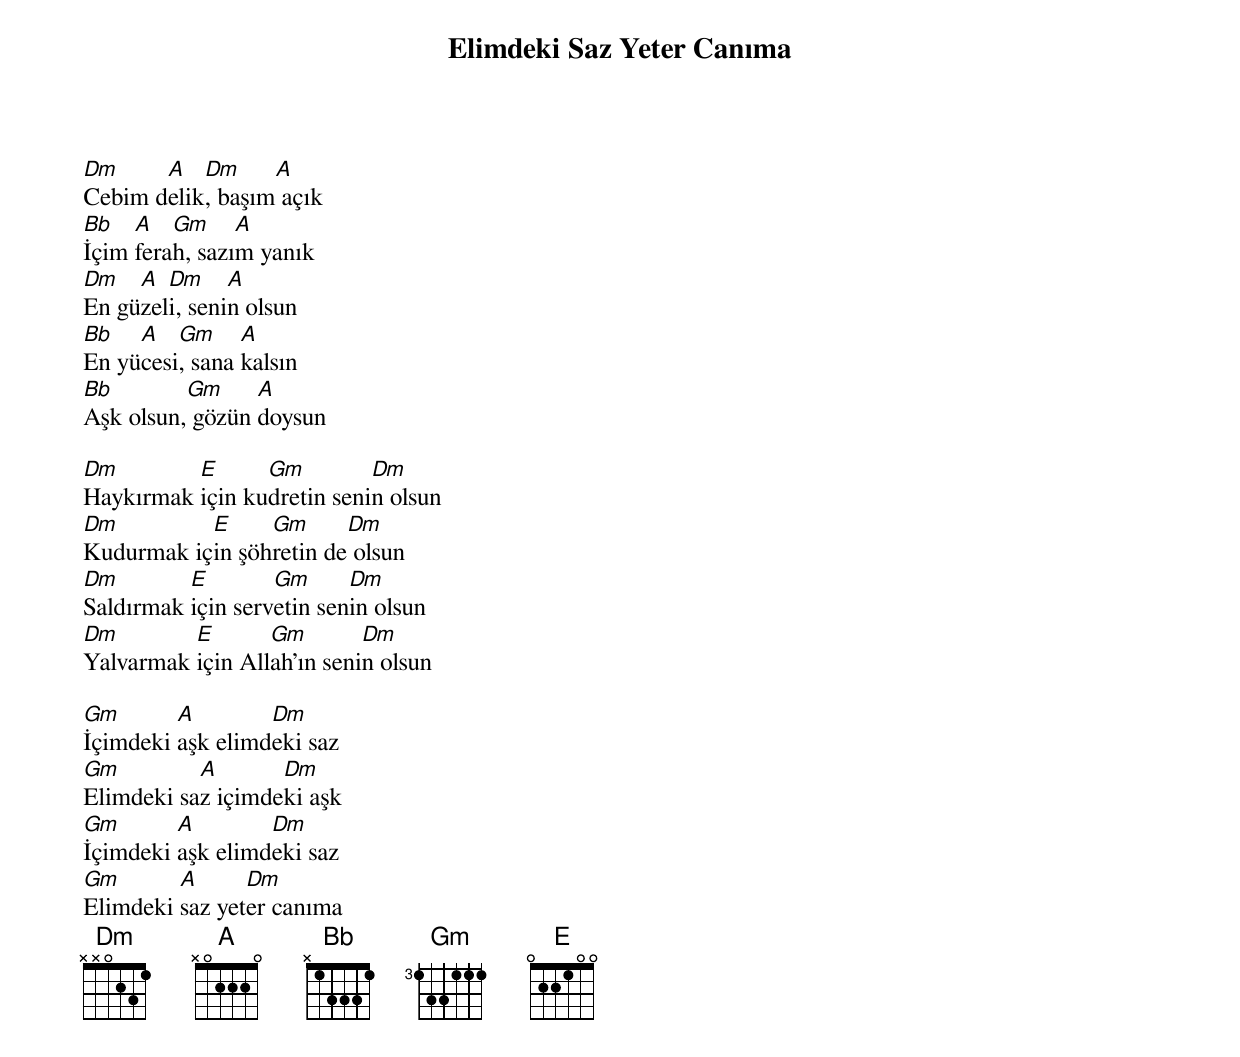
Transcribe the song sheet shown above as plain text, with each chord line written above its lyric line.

{title: Elimdeki Saz Yeter Canıma}
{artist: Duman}

Dm     A   Dm     A
Cebim delik, başım açık
Bb   A   Gm     A
İçim ferah, sazım yanık
Dm   A  Dm     A
En güzeli, senin olsun
Bb   A   Gm     A
En yücesi, sana kalsın
Bb        Gm     A
Aşk olsun, gözün doysun

Dm        E      Gm         Dm
Haykırmak için kudretin senin olsun
Dm         E     Gm      Dm
Kudurmak için şöhretin de olsun
Dm        E        Gm      Dm
Saldırmak için servetin senin olsun
Dm        E       Gm        Dm
Yalvarmak için Allah'ın senin olsun

Gm       A        Dm
İçimdeki aşk elimdeki saz
Gm         A       Dm
Elimdeki saz içimdeki aşk
Gm       A        Dm
İçimdeki aşk elimdeki saz
Gm       A      Dm
Elimdeki saz yeter canıma
